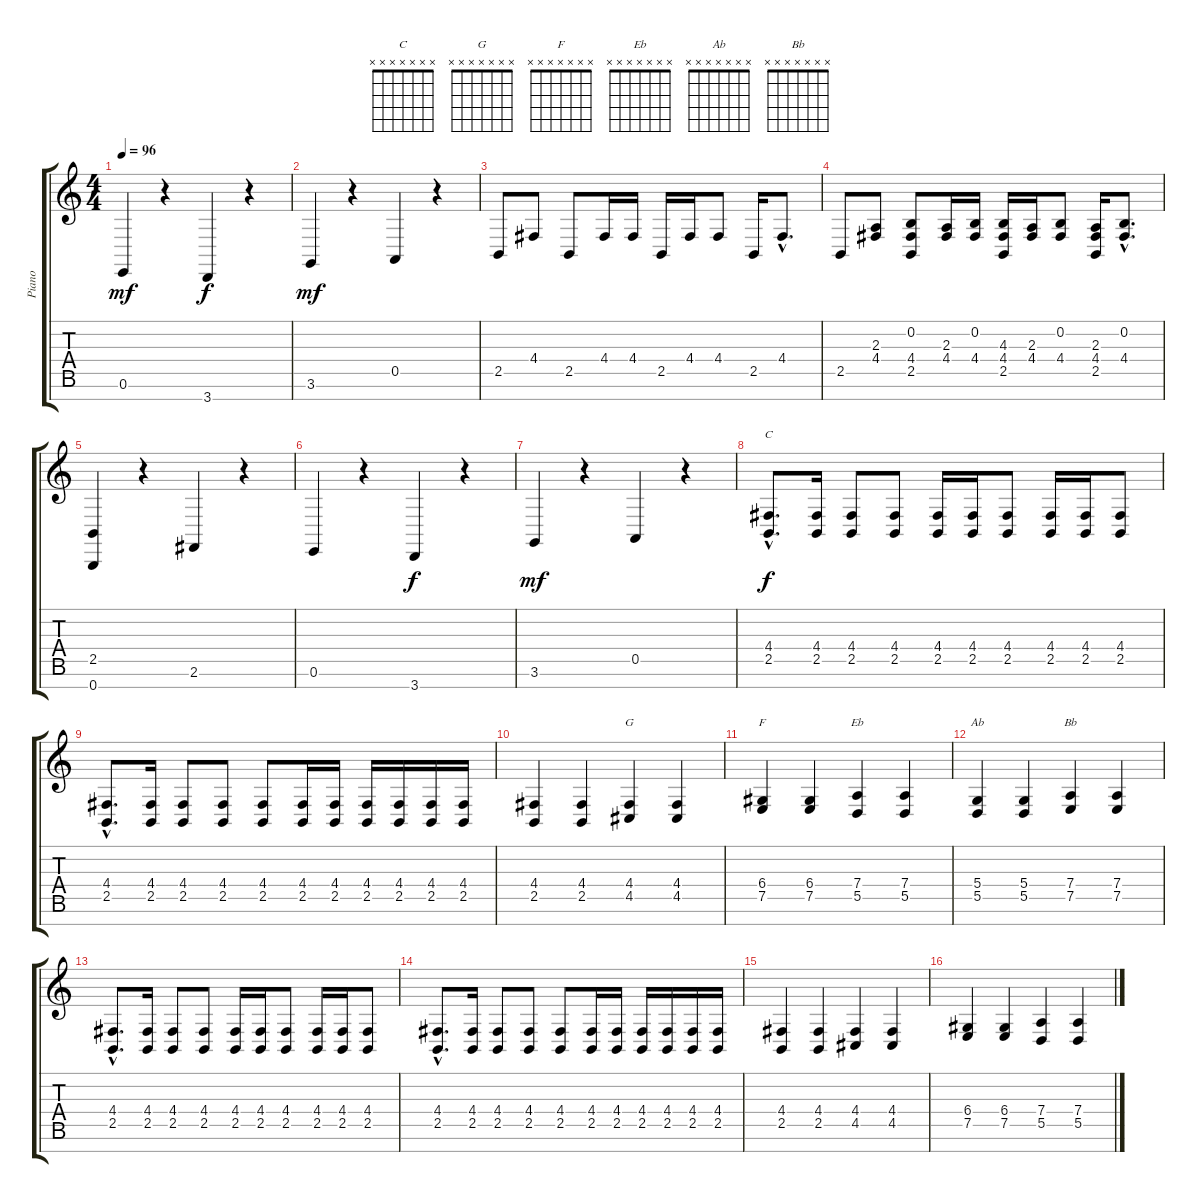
\track ("  Piano    (Mão Esquerda)" "  Piano   ") {instrument acousticgrandpiano}
\staff {score tabs}
\tuning (E4 B3 G3 D3 A2 E2 B1) {hide}
\chord ("C" x x x x x x x)
\chord ("G" x x x x x x x)
\chord ("F" x x x x x x x)
\chord ("Eb" x x x x x x x)
\chord ("Ab" x x x x x x x)
\chord ("Bb" x x x x x x x)
\ts (4 4)
\tempo 96
\clef g2
\ks c
0.6.4{dy mf} r.4 3.7.4{dy f} r.4 |
3.6.4{dy mf} r.4 0.5.4 r.4 |
2.5.8 4.4.8 2.5.8 4.4.16 4.4.16 2.5.16 4.4.16 4.4.8 2.5.16 4.4{hac}.8{d} |
2.5.8 (2.3 4.4).8 (0.2 4.4 2.5).8 (2.3 4.4).16 (0.2 4.4).16 (4.3 4.4 2.5).16 (2.3 4.4).16 (0.2 4.4).8 (2.3 4.4 2.5).16 (0.2{hac} 4.4{hac}).8{d} |
(2.5 0.7).4 r.4 2.6.4 r.4 |
0.6.4 r.4 3.7.4{dy f} r.4 |
3.6.4{dy mf} r.4 0.5.4 r.4 |
(4.4{hac} 2.5{hac}).8{d ch "C" dy f} (4.4 2.5).16 (4.4 2.5).8 (4.4 2.5).8 (4.4 2.5).16 (4.4 2.5).16 (4.4 2.5).8 (4.4 2.5).16 (4.4 2.5).16 (4.4 2.5).8 |
(4.4{hac} 2.5{hac}).8{d} (4.4 2.5).16 (4.4 2.5).8 (4.4 2.5).8 (4.4 2.5).8 (4.4 2.5).16 (4.4 2.5).16 (4.4 2.5).16 (4.4 2.5).16 (4.4 2.5).16 (4.4 2.5).16 |
(4.4 2.5).4 (4.4 2.5).4 (4.4 4.5).4{ch "G"} (4.4 4.5).4 |
(6.4 7.5).4{ch "F"} (6.4 7.5).4 (7.4 5.5).4{ch "Eb"} (7.4 5.5).4 |
(5.4 5.5).4{ch "Ab"} (5.4 5.5).4 (7.4 7.5).4{ch "Bb"} (7.4 7.5).4 |
(4.4{hac} 2.5{hac}).8{d} (4.4 2.5).16 (4.4 2.5).8 (4.4 2.5).8 (4.4 2.5).16 (4.4 2.5).16 (4.4 2.5).8 (4.4 2.5).16 (4.4 2.5).16 (4.4 2.5).8 |
(4.4{hac} 2.5{hac}).8{d} (4.4 2.5).16 (4.4 2.5).8 (4.4 2.5).8 (4.4 2.5).8 (4.4 2.5).16 (4.4 2.5).16 (4.4 2.5).16 (4.4 2.5).16 (4.4 2.5).16 (4.4 2.5).16 |
(4.4 2.5).4 (4.4 2.5).4 (4.4 4.5).4 (4.4 4.5).4 |
(6.4 7.5).4 (6.4 7.5).4 (7.4 5.5).4 (7.4 5.5).4
